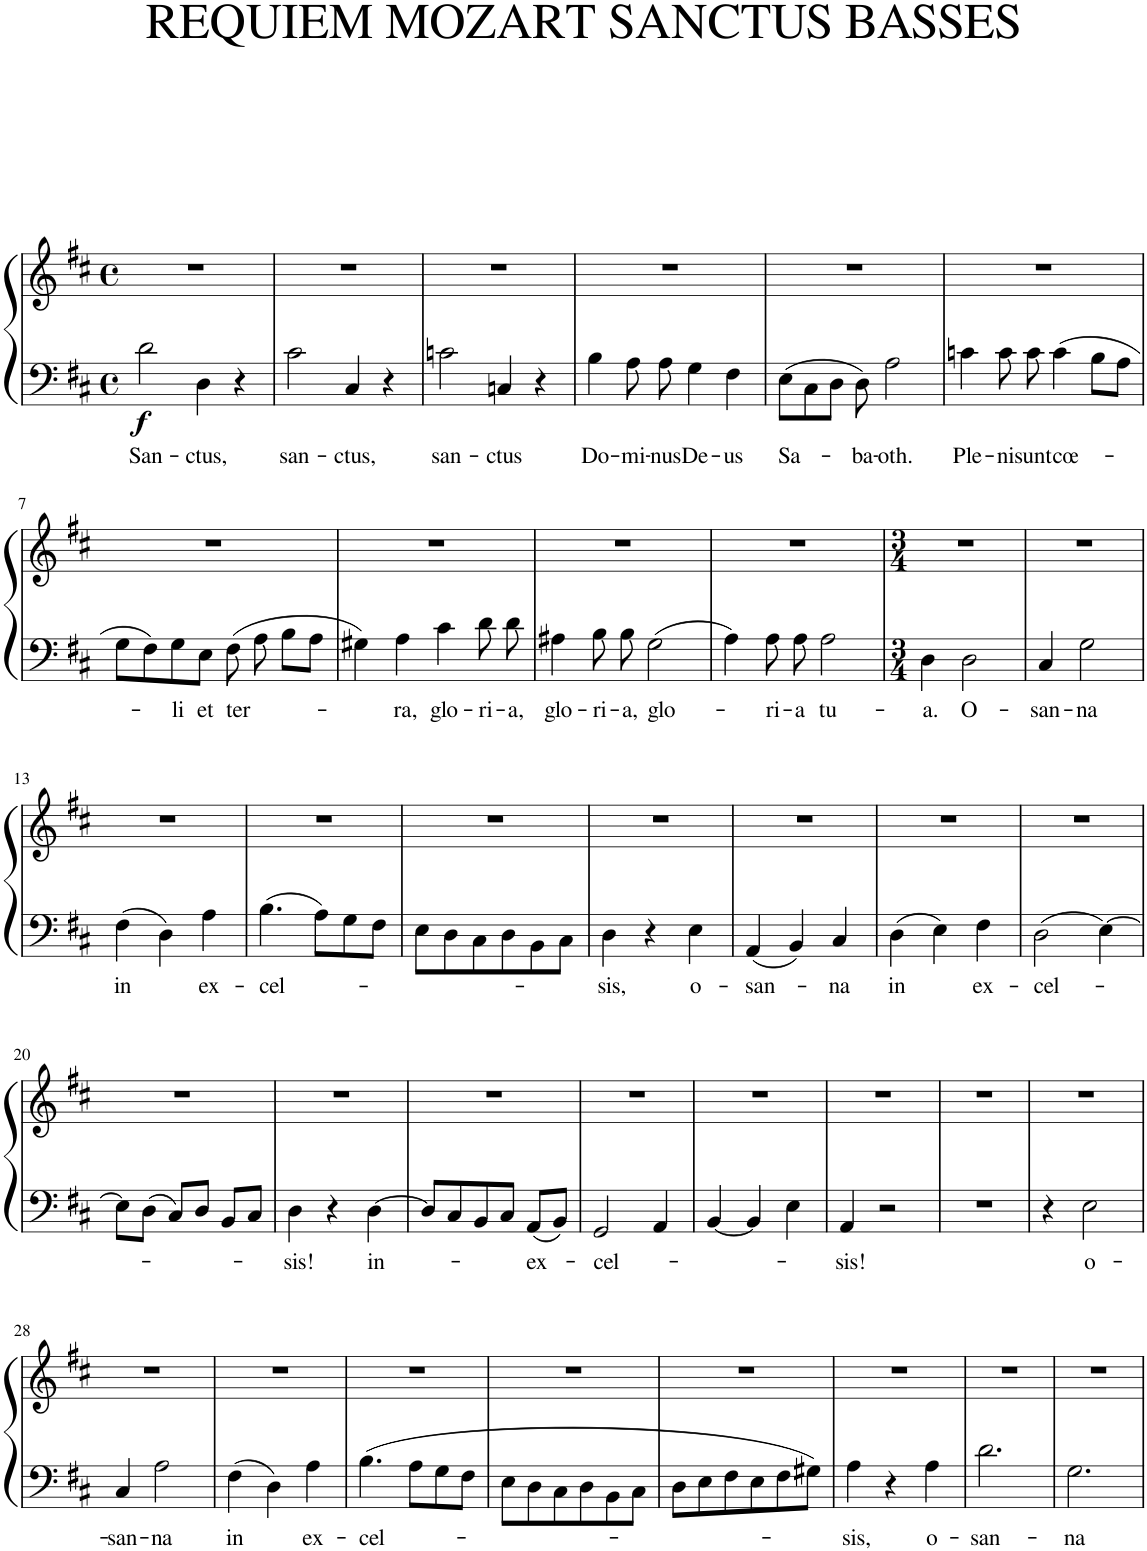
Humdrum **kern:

**kern	**text	**kern	**dynam
*part1	*part1	*part1	*part1
*staff2	*staff2	*staff1	*staff1/2
*I"Piano	*	*	*
*I'Pno.	*	*	*
*clefF4	*	*clefG2	*
*k[f#c#]	*	*k[f#c#]	*
*M4/4	*	*M4/4	*
*met(c)	*	*met(c)	*
=1	=1	=1	=1
!	!LO:LY:b	!	!LO:DY:b=2
2d\	San-	1r	f
!	!LO:LY:b	!	!
4D\	-ctus,	.	.
4r	.	.	.
=2	=2	=2	=2
!	!LO:LY:b	!	!
2c#\	san-	1r	.
!	!LO:LY:b	!	!
4C#/	-ctus,	.	.
4r	.	.	.
=3	=3	=3	=3
!	!LO:LY:b	!	!
2cn\	san-	1r	.
!	!LO:LY:b	!	!
4Cn/	-ctus	.	.
4r	.	.	.
=4	=4	=4	=4
!	!LO:LY:b	!	!
4B\	Do-	1r	.
!	!LO:LY:b	!	!
8A\	-mi-	.	.
!	!LO:LY:b	!	!
8A\	-nus	.	.
!	!LO:LY:b	!	!
4G\	De-	.	.
!	!LO:LY:b	!	!
4F#\	-us	.	.
=5	=5	=5	=5
!	!LO:LY:b	!	!
8E\L	Sa-	1r	.
8C#\	.	.	.
8D\J	.	.	.
!	!LO:LY:b	!	!
8D\	-ba-	.	.
!	!LO:LY:b	!	!
2A\	-oth.	.	.
=6	=6	=6	=6
!	!LO:LY:b	!	!
4cn\	Ple-	1r	.
!	!LO:LY:b	!	!
8c\	-ni	.	.
!	!LO:LY:b	!	!
8c\	sunt	.	.
!	!LO:LY:b	!	!
4c\	cœ-	.	.
8B\L	.	.	.
8A\J	.	.	.
!!LO:LB:g=z
=7	=7	=7	=7
8G\L	.	1r	.
8F#\	.	.	.
!	!LO:LY:b	!	!
8G\	-li	.	.
!	!LO:LY:b	!	!
8E\J	et	.	.
!	!LO:LY:b	!	!
8F#\	ter-	.	.
8A\	.	.	.
8B\L	.	.	.
8A\J	.	.	.
=8	=8	=8	=8
4G#X\	.	1r	.
!	!LO:LY:b	!	!
4A\	-ra,	.	.
!	!LO:LY:b	!	!
4c#\	glo-	.	.
!	!LO:LY:b	!	!
8d\	-ri-	.	.
!	!LO:LY:b	!	!
8d\	-a,	.	.
=9	=9	=9	=9
!	!LO:LY:b	!	!
4A#X\	glo-	1r	.
!	!LO:LY:b	!	!
8B\	-ri-	.	.
!	!LO:LY:b	!	!
8B\	-a,	.	.
!	!LO:LY:b	!	!
2G\	glo-	.	.
=10	=10	=10	=10
4A\	.	1r	.
!	!LO:LY:b	!	!
8A\	-ri-	.	.
!	!LO:LY:b	!	!
8A\	-a	.	.
!	!LO:LY:b	!	!
2A\	tu-	.	.
=11	=11	=11	=11
*M3/4	*	*M3/4	*
!	!LO:LY:b	!	!
4D\	-a.	2.r	.
!	!LO:LY:b	!	!
2D\	O-	.	.
=12	=12	=12	=12
!	!LO:LY:b	!	!
4C#/	-san-	2.r	.
!	!LO:LY:b	!	!
2G\	-na	.	.
!!LO:LB:g=z
=13	=13	=13	=13
!	!LO:LY:b	!	!
4F#\	in	2.r	.
4D\	.	.	.
!	!LO:LY:b	!	!
4A\	ex-	.	.
=14	=14	=14	=14
!	!LO:LY:b	!	!
4.B\	-cel-	2.r	.
8A\L	.	.	.
8G\	.	.	.
8F#\J	.	.	.
=15	=15	=15	=15
8E\L	.	2.r	.
8D\	.	.	.
8C#\	.	.	.
8D\	.	.	.
8BB\	.	.	.
8C#\J	.	.	.
=16	=16	=16	=16
!	!LO:LY:b	!	!
4D\	-sis,	2.r	.
4r	.	.	.
!	!LO:LY:b	!	!
4E\	o-	.	.
=17	=17	=17	=17
!	!LO:LY:b	!	!
4AA/	-san-	2.r	.
4BB/	.	.	.
!	!LO:LY:b	!	!
4C#/	-na	.	.
=18	=18	=18	=18
!	!LO:LY:b	!	!
4D\	in	2.r	.
4E\	.	.	.
!	!LO:LY:b	!	!
4F#\	ex-	.	.
=19	=19	=19	=19
!	!LO:LY:b	!	!
2D\	-cel-	2.r	.
[4E\	.	.	.
!!LO:LB:g=z
=20	=20	=20	=20
8E\L]	.	2.r	.
8D\J	.	.	.
8C#/L	.	.	.
8D/J	.	.	.
8BB/L	.	.	.
8C#/J	.	.	.
=21	=21	=21	=21
!	!LO:LY:b	!	!
4D\	sis!	2.r	.
4r	.	.	.
!	!LO:LY:b	!	!
[4D\	in-	.	.
=22	=22	=22	=22
8D/L]	.	2.r	.
8C#/	.	.	.
8BB/	.	.	.
8C#/J	.	.	.
!	!LO:LY:b	!	!
8AA/L	-ex-	.	.
8BB/J	.	.	.
=23	=23	=23	=23
!	!LO:LY:b	!	!
2GG/	-cel-	2.r	.
4AA/	.	.	.
=24	=24	=24	=24
[4BB/	.	2.r	.
4BB/]	.	.	.
4E\	.	.	.
=25	=25	=25	=25
!	!LO:LY:b	!	!
4AA/	-sis!	2.r	.
2r	.	.	.
=26	=26	=26	=26
2.r	.	2.r	.
=27	=27	=27	=27
4r	.	2.r	.
!	!LO:LY:b	!	!
2E\	o-	.	.
!!LO:LB:g=z
=28	=28	=28	=28
!	!LO:LY:b	!	!
4C#/	-san-	2.r	.
!	!LO:LY:b	!	!
2A\	-na	.	.
=29	=29	=29	=29
!	!LO:LY:b	!	!
4F#\	in	2.r	.
4D\	.	.	.
!	!LO:LY:b	!	!
4A\	ex-	.	.
=30	=30	=30	=30
!	!LO:LY:b	!	!
4.B\	-cel-	2.r	.
8A\L	.	.	.
8G\	.	.	.
8F#\J	.	.	.
=31	=31	=31	=31
8E\L	.	2.r	.
8D\	.	.	.
8C#\	.	.	.
8D\	.	.	.
8BB\	.	.	.
8C#\J	.	.	.
=32	=32	=32	=32
8D\L	.	2.r	.
8E\	.	.	.
8F#\	.	.	.
8E\	.	.	.
8F#\	.	.	.
8G#X\J	.	.	.
=33	=33	=33	=33
!	!LO:LY:b	!	!
4A\	-sis,	2.r	.
4r	.	.	.
!	!LO:LY:b	!	!
4A\	o-	.	.
=34	=34	=34	=34
!	!LO:LY:b	!	!
2.d\	-san-	2.r	.
=35	=35	=35	=35
!	!LO:LY:b	!	!
2.G\	-na	2.r	.
=	=	=	=
*-	*-	*-	*-
